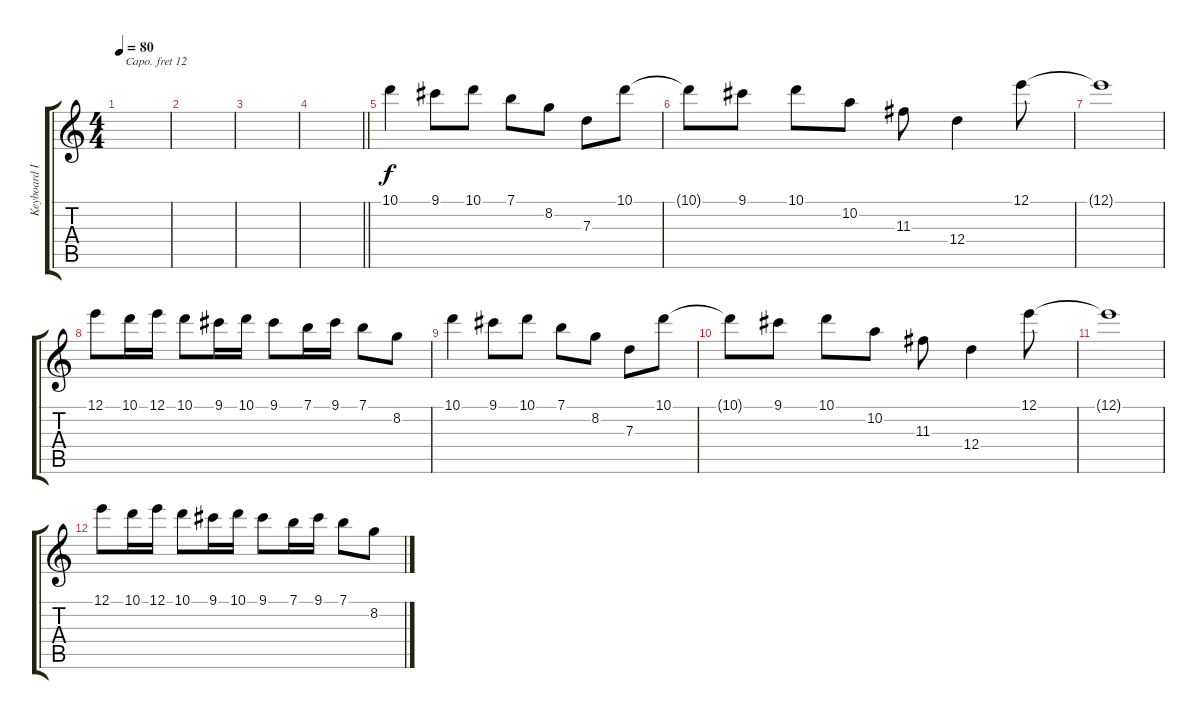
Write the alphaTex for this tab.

\track ("Keyboard II" "Keyboard I") {instrument synthstrings1}
\staff {score tabs}
\capo 12
\tuning (E4 B3 G3 D3 A2 E2) {hide}
\ts (4 4)
\tempo 80
\clef g2
\ks c
|
|
|
\barLineRight lightlight
|
10.1.4 9.1.8 10.1.8 7.1.8 8.2.8 7.3.8 10.1.8 |
10.1{t}.8 9.1.8 10.1.8 10.2.8 11.3.8 12.4.4 12.1.8 |
12.1{t}.1 |
12.1.8 10.1.16 12.1.16 10.1.8 9.1.16 10.1.16 9.1.8 7.1.16 9.1.16 7.1.8 8.2.8 |
10.1.4 9.1.8 10.1.8 7.1.8 8.2.8 7.3.8 10.1.8 |
10.1{t}.8 9.1.8 10.1.8 10.2.8 11.3.8 12.4.4 12.1.8 |
12.1{t}.1 |
12.1.8 10.1.16 12.1.16 10.1.8 9.1.16 10.1.16 9.1.8 7.1.16 9.1.16 7.1.8 8.2.8
